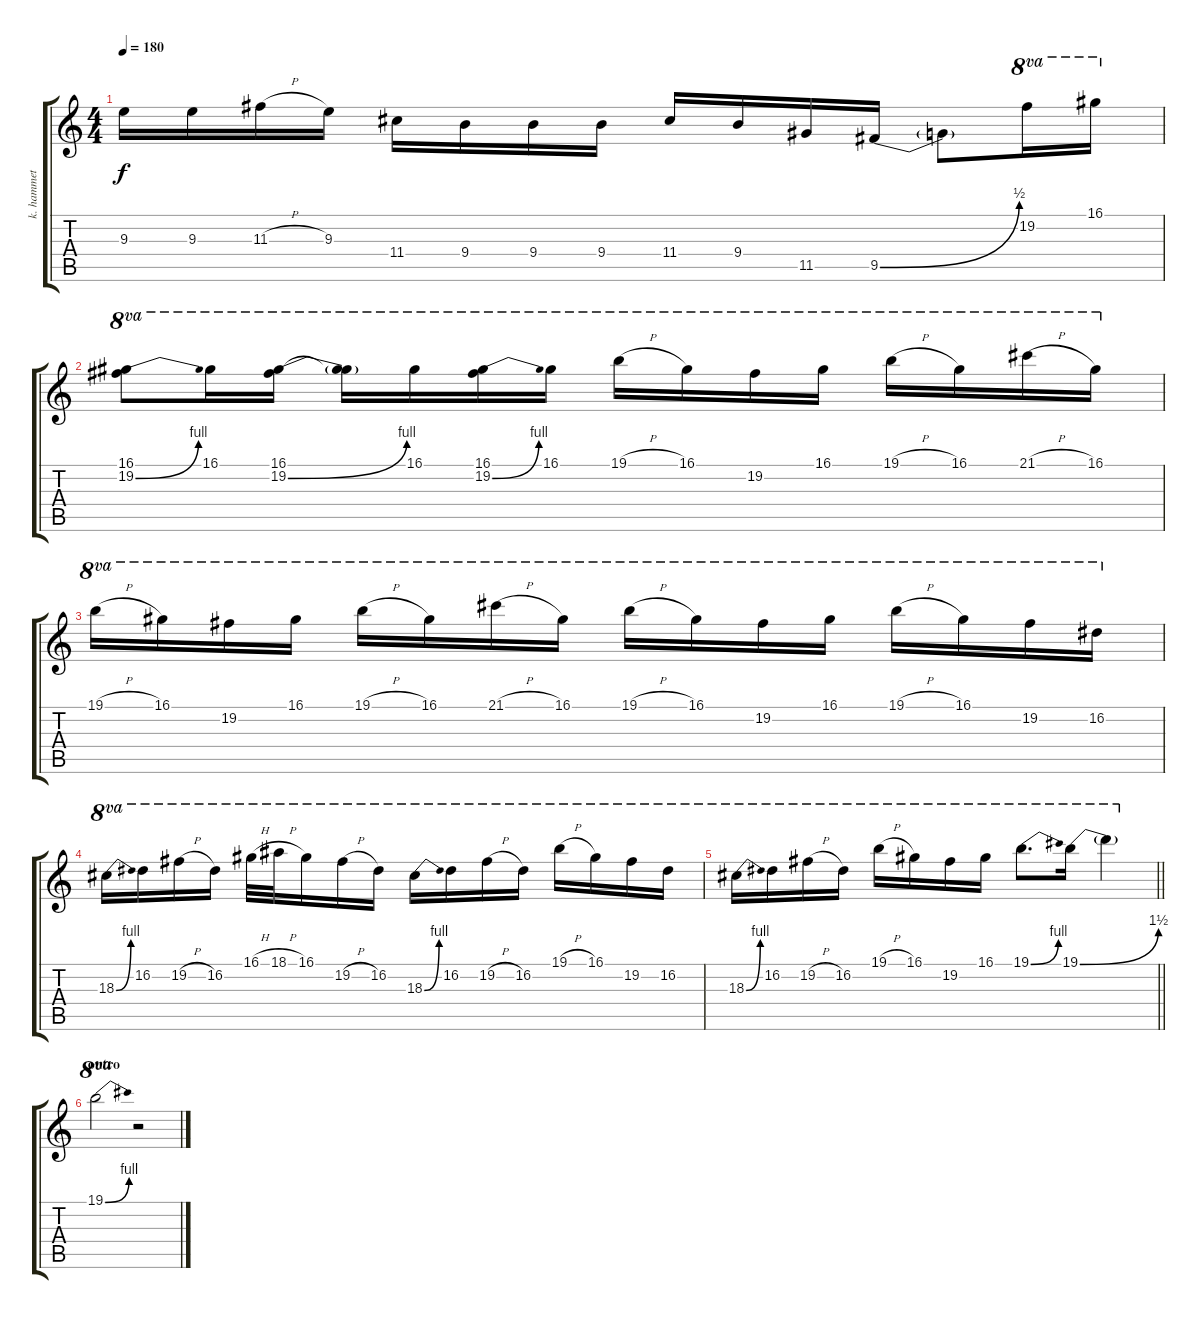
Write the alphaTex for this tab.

\track ("k. hammet - lead guitar" "k. hammet ") {instrument distortionguitar}
\staff {score tabs}
\tuning (E4 B3 G3 D3 A2 E2) {hide}
\ts (4 4)
\tempo 180
\clef g2
\ks c
9.3.16{dy f} 9.3.16 11.3{h}.16 9.3.16 11.4.16 9.4.16 9.4.16 9.4.16 11.4.16 9.4.16 11.5.16 9.5{be (bend 0 0 60 2)}.16 9.5{t}.8 19.2.16{ot 8va} 16.1.16{ot 8va} |
(16.1 19.2{be (bend 0 0 60 4)}).8{ot 8va} 16.1.16{ot 8va} (16.1 19.2{be (bend 0 0 60 4)}).16{ot 8va} (16.1{t} 19.2{t}).16{ot 8va} 16.1.16{ot 8va} (16.1 19.2{be (bend 0 0 60 4)}).16{ot 8va} 16.1.16{ot 8va} 19.1{h}.16{ot 8va} 16.1.16{ot 8va} 19.2.16{ot 8va} 16.1.16{ot 8va} 19.1{h}.16{ot 8va} 16.1.16{ot 8va} 21.1{h}.16{ot 8va} 16.1.16{ot 8va} |
19.1{h}.16{ot 8va} 16.1.16{ot 8va} 19.2.16{ot 8va} 16.1.16{ot 8va} 19.1{h}.16{ot 8va} 16.1.16{ot 8va} 21.1{h}.16{ot 8va} 16.1.16{ot 8va} 19.1{h}.16{ot 8va} 16.1.16{ot 8va} 19.2.16{ot 8va} 16.1.16{ot 8va} 19.1{h}.16{ot 8va} 16.1.16{ot 8va} 19.2.16{ot 8va} 16.2.16{ot 8va} |
18.3{be (bend 0 0 60 4)}.16{ot 8va} 16.2.16{ot 8va} 19.2{h}.16{ot 8va} 16.2.16{ot 8va} 16.1{h}.32{ot 8va} 18.1{h}.32{ot 8va} 16.1.16{ot 8va} 19.2{h}.16{ot 8va} 16.2.16{ot 8va} 18.3{be (bend 0 0 60 4)}.16{ot 8va} 16.2.16{ot 8va} 19.2{h}.16{ot 8va} 16.2.16{ot 8va} 19.1{h}.16{ot 8va} 16.1.16{ot 8va} 19.2.16{ot 8va} 16.2.16{ot 8va} |
\barLineRight lightlight
18.3{be (bend 0 0 60 4)}.16{ot 8va} 16.2.16{ot 8va} 19.2{h}.16{ot 8va} 16.2.16{ot 8va} 19.1{h}.16{ot 8va} 16.1.16{ot 8va} 19.2.16{ot 8va} 16.1.16{ot 8va} 19.1{be (bend 0 0 60 4)}.8{d ot 8va} 19.1{be (bend 0 0 60 6)}.16{ot 8va} 19.1{t}.4{ot 8va} |
\section ("" "outro")
19.1{be (bend 0 0 60 4)}.2{ot 8va} r.2
